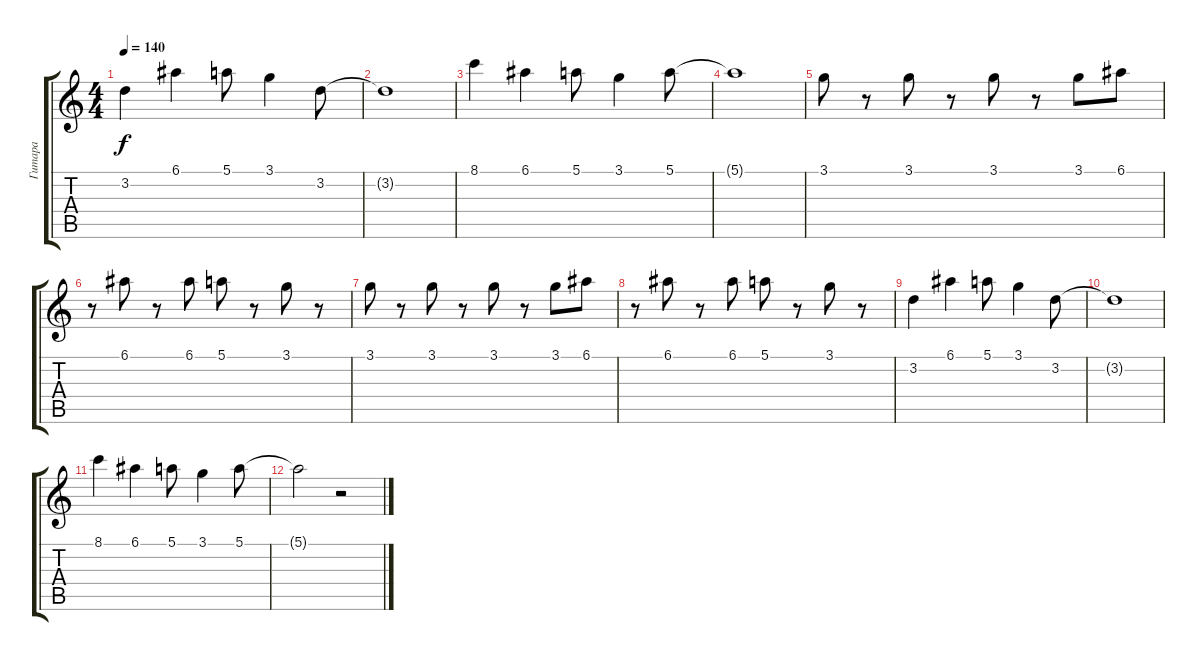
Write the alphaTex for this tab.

\track ("Гитара" "Гитара") {instrument electricguitarclean}
\staff {score tabs}
\tuning (E4 B3 G3 D3 A2 E2) {hide}
\ts (4 4)
\tempo 140
\clef g2
\ks c
3.2.4{dy f} 6.1.4 5.1.8 3.1.4 3.2.8 |
3.2{t}.1 |
8.1.4 6.1.4 5.1.8 3.1.4 5.1.8 |
5.1{t}.1 |
3.1.8 r.8 3.1.8 r.8 3.1.8 r.8 3.1.8 6.1.8 |
r.8 6.1.8 r.8 6.1.8 5.1.8 r.8 3.1.8 r.8 |
3.1.8 r.8 3.1.8 r.8 3.1.8 r.8 3.1.8 6.1.8 |
r.8 6.1.8 r.8 6.1.8 5.1.8 r.8 3.1.8 r.8 |
3.2.4 6.1.4 5.1.8 3.1.4 3.2.8 |
3.2{t}.1 |
8.1.4 6.1.4 5.1.8 3.1.4 5.1.8 |
5.1{t}.2 r.2{volume 16 instrument electricguitarclean}
